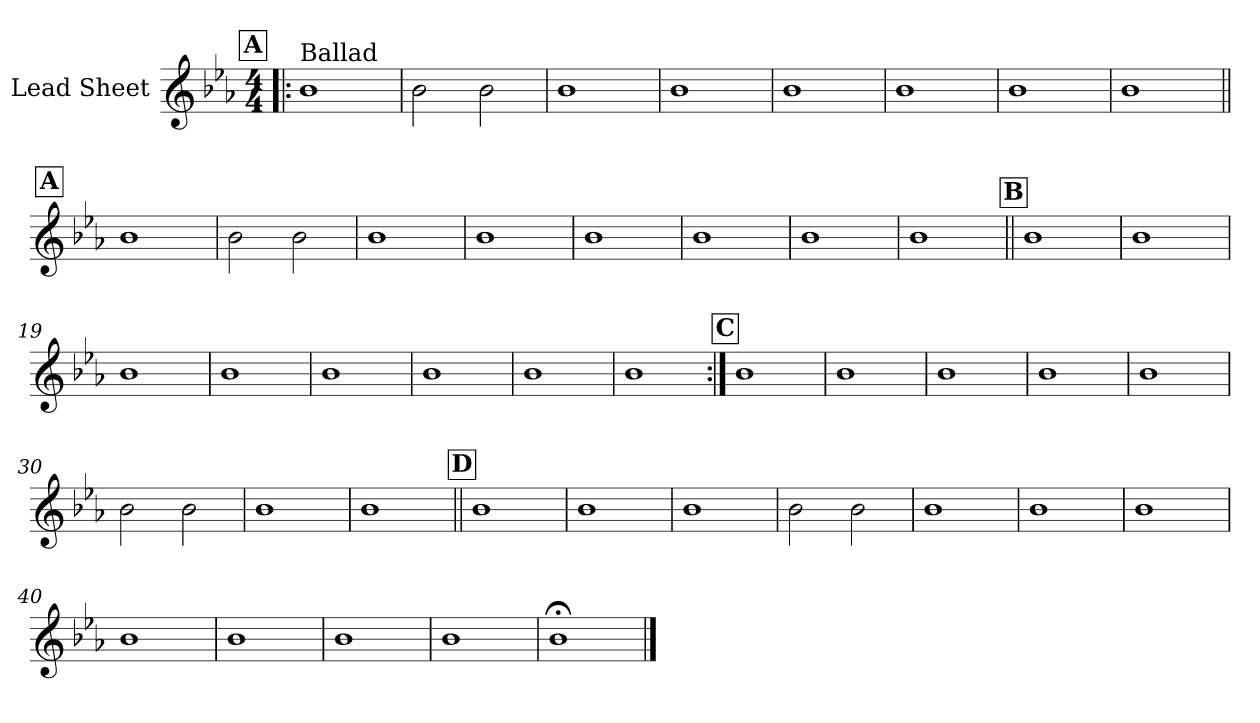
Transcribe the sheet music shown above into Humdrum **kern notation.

**kern
*part1
*staff1
*I"Lead Sheet
*clefG2
*k[b-e-a-]
*c:
*M4/4
!!LO:REH:place=s1:a:fs=14:t=A
=1!|:
!LO:TX:a:t=Ballad
1b-
=2
2b-\
2b-\
=3
1b-
=4
1b-
!!LO:LB:g=z
=5
1b-
=6
1b-
=7
1b-
=8
1b-
!!LO:LB:g=z
!!LO:REH:place=s1:a:fs=14:t=A
=9||
1b-
=10
2b-\
2b-\
=11
1b-
=12
1b-
!!LO:LB:g=z
=13
1b-
=14
1b-
=15
1b-
=16
1b-
!!LO:LB:g=z
!!LO:REH:place=s1:a:fs=14:t=B
=17||
1b-
=18
1b-
=19
1b-
=20
1b-
!!LO:LB:g=z
=21
1b-
=22
1b-
=23
1b-
=24
1b-
!!LO:LB:g=z
!!LO:REH:place=s1:a:fs=14:t=C
=25:|!
1b-
=26
1b-
=27
1b-
=28
1b-
!!LO:LB:g=z
=29
1b-
=30
2b-\
2b-\
=31
1b-
=32
1b-
!!LO:LB:g=z
!!LO:REH:place=s1:a:fs=14:t=D
=33||
1b-
=34
1b-
=35
1b-
=36
2b-\
2b-\
!!LO:LB:g=z
=37
1b-
=38
1b-
=39
1b-
=40
1b-
!!LO:PB:g=z
=41
1b-
=42
1b-
=43
1b-
=44
1b-;<
==
*-
